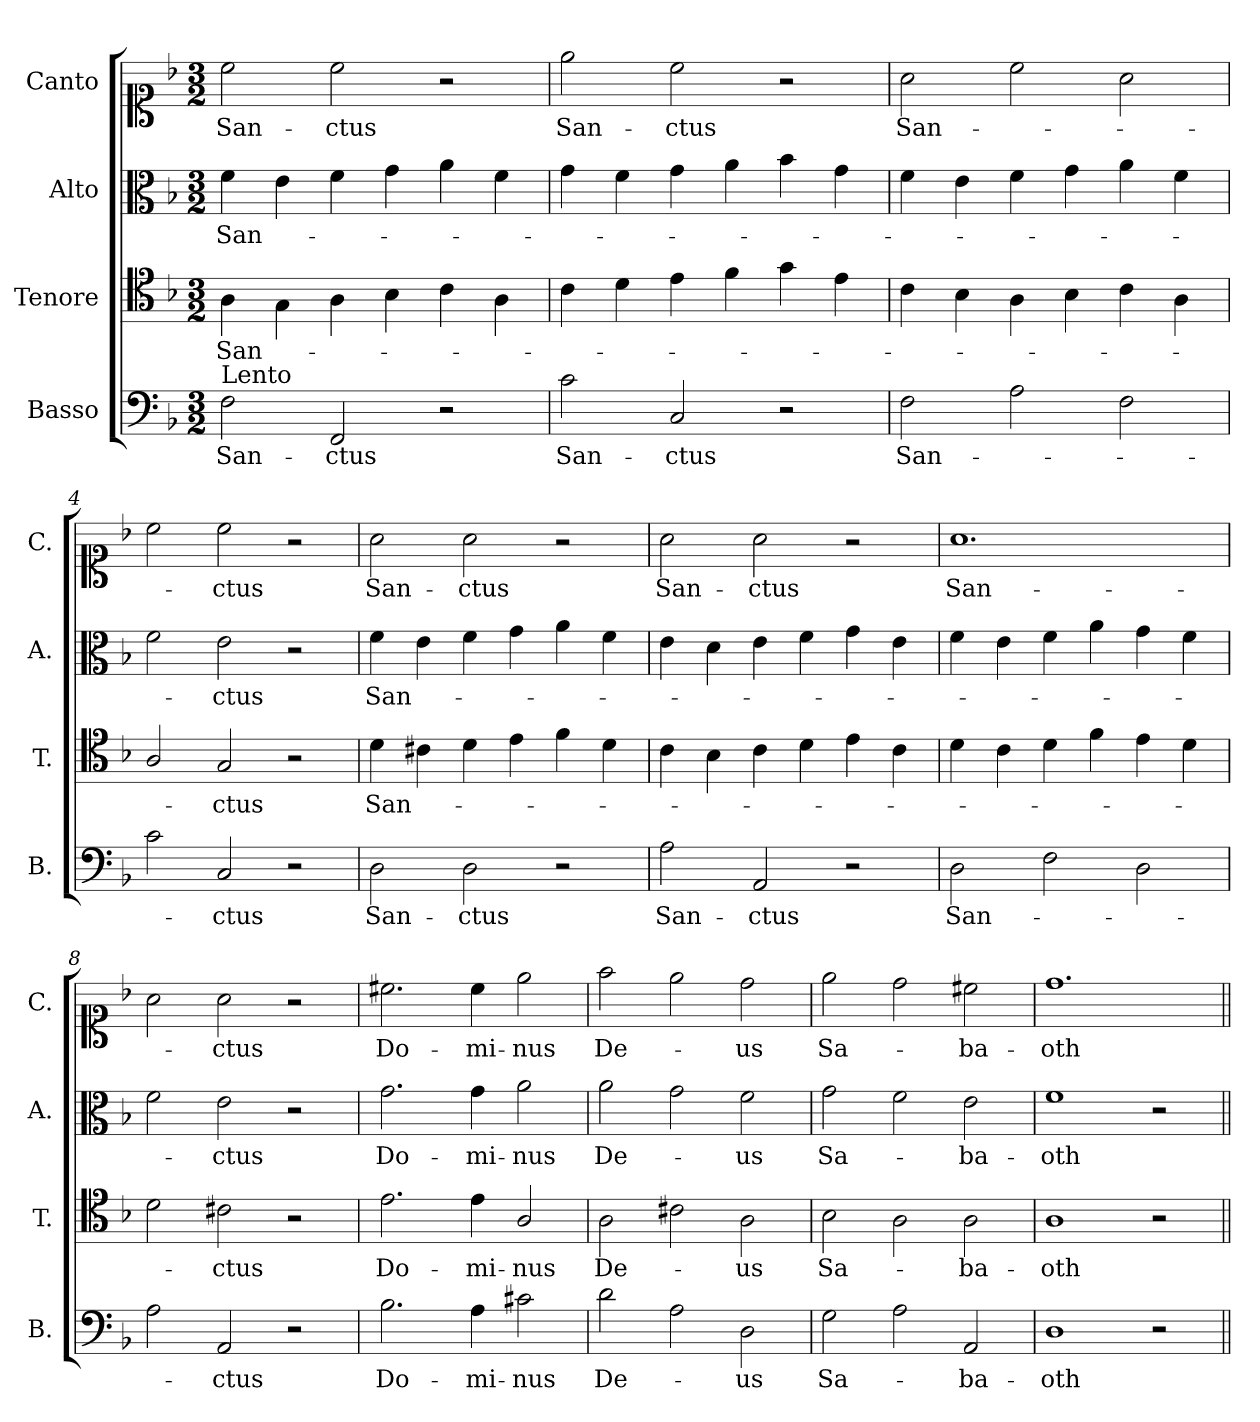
**kern	**text	**kern	**text	**kern	**text	**kern	**text
*part4	*part4	*part3	*part3	*part2	*part2	*part1	*part1
*staff4	*staff4	*staff3	*staff3	*staff2	*staff2	*staff1	*staff1
*I"Basso	*	*I"Tenore	*	*I"Alto	*	*I"Canto	*
*I'B.	*	*I'T.	*	*I'A.	*	*I'C.	*
*clefF4	*	*clefC4	*	*clefC3	*	*clefC1	*
*k[b-]	*	*k[b-]	*	*k[b-]	*	*k[b-]	*
*F:	*	*F:	*	*F:	*	*F:	*
*M3/2	*	*M3/2	*	*M3/2	*	*M3/2	*
=1	=1	=1	=1	=1	=1	=1	=1
!LO:TX:a:t=Lento	!	!	!	!	!	!	!
2F\	San-	4A\	San-	4f\	San-	2cc\	San-
.	.	4G\	.	4e\	.	.	.
2FF/	-ctus	4A\	.	4f\	.	2cc\	-ctus
.	.	4B-\	.	4g\	.	.	.
2r	.	4c\	.	4a\	.	2r	.
.	.	4A\	.	4f\	.	.	.
=2	=2	=2	=2	=2	=2	=2	=2
2c\	San-	4c\	.	4g\	.	2ee\	San-
.	.	4d\	.	4f\	.	.	.
2C/	-ctus	4e\	.	4g\	.	2cc\	-ctus
.	.	4f\	.	4a\	.	.	.
2r	.	4g\	.	4b-\	.	2r	.
.	.	4e\	.	4g\	.	.	.
=3	=3	=3	=3	=3	=3	=3	=3
2F\	San-	4c\	.	4f\	.	2a\	San-
.	.	4B-\	.	4e\	.	.	.
2A\	.	4A\	.	4f\	.	2cc\	.
.	.	4B-\	.	4g\	.	.	.
2F\	.	4c\	.	4a\	.	2a\	.
.	.	4A\	.	4f\	.	.	.
=4	=4	=4	=4	=4	=4	=4	=4
2c\	.	2A/	.	2f\	.	2cc\	.
2C/	-ctus	2G/	-ctus	2e\	-ctus	2cc\	-ctus
2r	.	2r	.	2r	.	2r	.
=5	=5	=5	=5	=5	=5	=5	=5
2D\	San-	4d\	San-	4f\	San-	2a\	San-
.	.	4c#X\	.	4e\	.	.	.
2D\	-ctus	4d\	.	4f\	.	2a\	-ctus
.	.	4e\	.	4g\	.	.	.
2r	.	4f\	.	4a\	.	2r	.
.	.	4d\	.	4f\	.	.	.
=6	=6	=6	=6	=6	=6	=6	=6
2A\	San-	4c\	.	4e\	.	2a\	San-
.	.	4B-\	.	4d\	.	.	.
2AA/	-ctus	4c\	.	4e\	.	2a\	-ctus
.	.	4d\	.	4f\	.	.	.
2r	.	4e\	.	4g\	.	2r	.
.	.	4c\	.	4e\	.	.	.
=7	=7	=7	=7	=7	=7	=7	=7
2D\	San-	4d\	.	4f\	.	1.a	San-
.	.	4c\	.	4e\	.	.	.
2F\	.	4d\	.	4f\	.	.	.
.	.	4f\	.	4a\	.	.	.
2D\	.	4e\	.	4g\	.	.	.
.	.	4d\	.	4f\	.	.	.
=8	=8	=8	=8	=8	=8	=8	=8
2A\	.	2d\	.	2f\	.	2a\	.
2AA/	-ctus	2c#X\	-ctus	2e\	-ctus	2a\	-ctus
2r	.	2r	.	2r	.	2r	.
=9	=9	=9	=9	=9	=9	=9	=9
2.B-\	Do-	2.e\	Do-	2.g\	Do-	2.cc#X\	Do-
4A\	-mi-	4e\	-mi-	4g\	-mi-	4cc#\	-mi-
2c#X\	-nus	2A/	-nus	2a\	-nus	2ee\	-nus
=10	=10	=10	=10	=10	=10	=10	=10
2d\	De-	2A\	De-	2a\	De-	2ff\	De-
2A\	.	2c#X\	.	2g\	.	2ee\	.
2D\	-us	2A\	-us	2f\	-us	2dd\	-us
=11	=11	=11	=11	=11	=11	=11	=11
2G\	Sa-	2B-\	Sa-	2g\	Sa-	2ee\	Sa-
2A\	.	2A\	.	2f\	.	2dd\	.
2AA/	-ba-	2A\	-ba-	2e\	-ba-	2cc#X\	-ba-
=12	=12	=12	=12	=12	=12	=12	=12
1D	-oth	1A	-oth	1f	-oth	1.dd	-oth
2r	.	2r	.	2r	.	.	.
=||	=||	=||	=||	=||	=||	=||	=||
*-	*-	*-	*-	*-	*-	*-	*-
